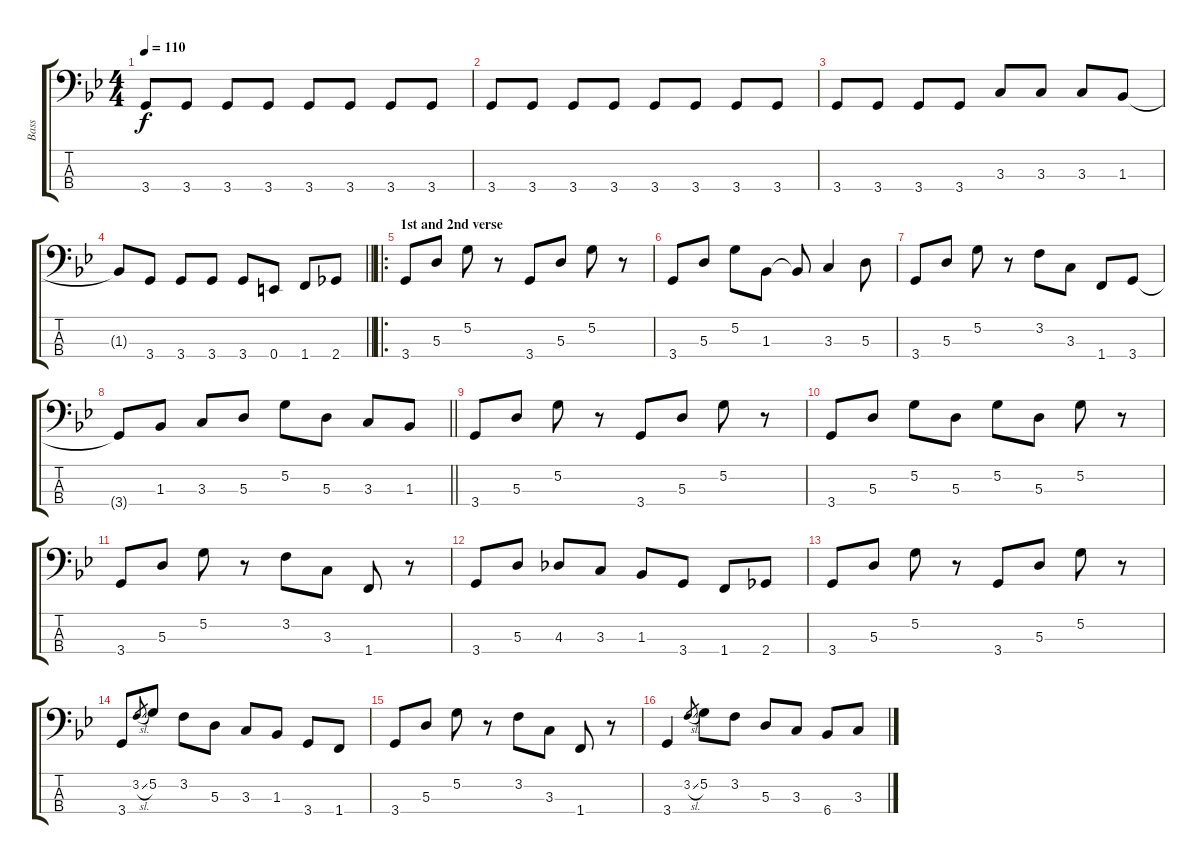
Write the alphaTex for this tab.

\track ("Bass" "Bass") {instrument electricbasspick}
\staff {score tabs}
\tuning (G2 D2 A1 E1) {hide}
\ts (4 4)
\tempo 110
\clef f4
\ks bb
3.4.8{dy f} 3.4.8 3.4.8 3.4.8 3.4.8 3.4.8 3.4.8 3.4.8 |
3.4.8 3.4.8 3.4.8 3.4.8 3.4.8 3.4.8 3.4.8 3.4.8 |
3.4.8 3.4.8 3.4.8 3.4.8 3.3.8 3.3.8 3.3.8 1.3.8 |
\barLineRight lightlight
1.3{t}.8 3.4.8 3.4.8 3.4.8 3.4.8 0.4.8 1.4.8 2.4.8 |
\ro
\section ("" "1st and 2nd verse")
3.4.8 5.3.8 5.2.8 r.8 3.4.8 5.3.8 5.2.8 r.8 |
3.4.8 5.3.8 5.2.8 1.3.8 1.3{t}.8 3.3.4 5.3.8 |
3.4.8 5.3.8 5.2.8 r.8 3.2.8 3.3.8 1.4.8 3.4.8 |
\barLineRight lightlight
3.4{t}.8 1.3.8 3.3.8 5.3.8 5.2.8 5.3.8 3.3.8 1.3.8 |
3.4.8 5.3.8 5.2.8 r.8 3.4.8 5.3.8 5.2.8 r.8 |
3.4.8 5.3.8 5.2.8 5.3.8 5.2.8 5.3.8 5.2.8 r.8 |
3.4.8 5.3.8 5.2.8 r.8 3.2.8 3.3.8 1.4.8 r.8 |
3.4.8 5.3.8 4.3.8 3.3.8 1.3.8 3.4.8 1.4.8 2.4.8 |
3.4.8 5.3.8 5.2.8 r.8 3.4.8 5.3.8 5.2.8 r.8 |
3.4.8 3.2{sl}.8{gr} 5.2.8 3.2.8 5.3.8 3.3.8 1.3.8 3.4.8 1.4.8 |
3.4.8 5.3.8 5.2.8 r.8 3.2.8 3.3.8 1.4.8 r.8 |
3.4.4 3.2{sl}.8{gr} 5.2.8 3.2.8 5.3.8 3.3.8 6.4.8 3.3.8
